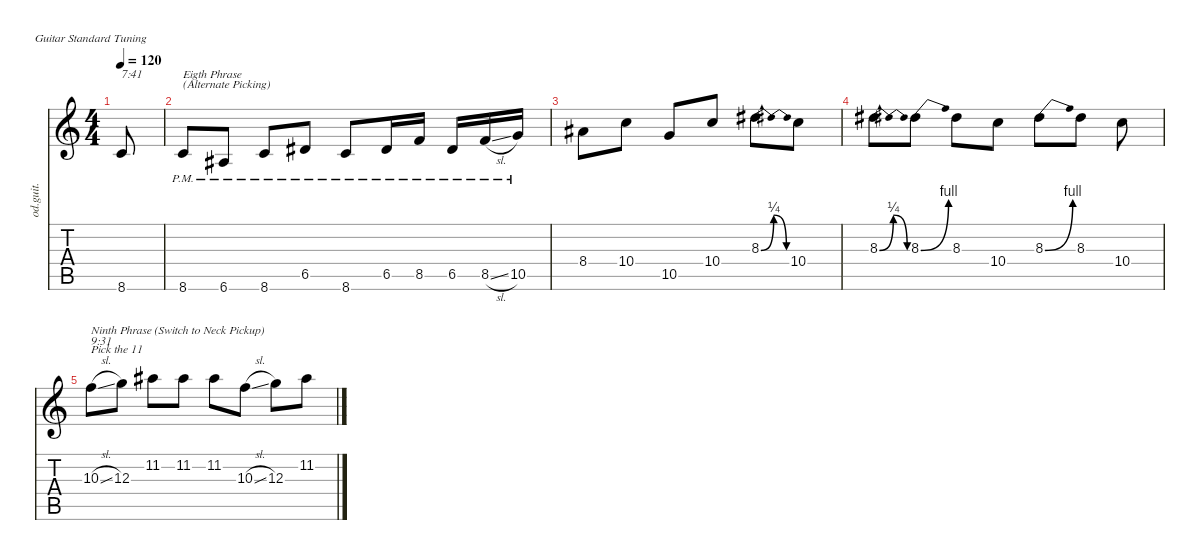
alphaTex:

\defaultSystemsLayout 4
\hideDynamics
\bracketExtendMode nobrackets
\otherSystemsTrackNameOrientation horizontal
\track ("Overdriven Guitar" "od.guit.") {instrument overdrivenguitar}
\staff {score tabs}
\tuning (E4 B3 G3 D3 A2 E2)
\ts (4 4)
\tempo 120
\clef g2
\ks c
8.6.8{txt "7:41" dy mf beam Up} |
8.6{pm}.8{txt "Eigth Phrase\n(Alternate Picking)" beam Up} 6.6{pm acc #}.8{beam Up} 8.6{pm}.8{beam Up} 6.5{pm acc #}.8{beam Up} 8.6{pm}.8{beam Up} 6.5{pm acc #}.16{beam Up} 8.5{pm}.16{beam Up} 6.5{pm acc #}.16{beam Up} 8.5{sl pm}.16{beam Up} 10.5{pm}.16{beam Up} |
8.4{acc #}.8{beam Down} 10.4.8{beam Down} 10.5.8{beam Up} 10.4.8{beam Up} 8.3{be (bendrelease 0 0 10.799999999999999 1 20.4 1 30 0) acc #}.8{beam Down} 10.4.8{beam Down} |
8.3{be (bendrelease 0 0 10.2 1 20.4 1 30 0) acc #}.8{beam Down} 8.3{be (bend 0 0 15 4) acc #}.8{beam Down} 8.3{acc #}.8{beam Down} 10.4.8{beam Down} 8.3{be (bend 0 0 15 4) acc #}.8{beam Down} 8.3{acc #}.8{beam Down} 10.4.8{beam Down} |
10.3{sl}.8{txt "Ninth Phrase (Switch to Neck Pickup)\n9:31\nPick the 11" beam Down} 12.3.8{beam Down} 11.2{acc #}.8{beam Down} 11.2{acc #}.8{beam Down} 11.2{acc #}.8{beam Down} 10.3{sl}.8{beam Down} 12.3.8{beam Down} 11.2{acc #}.8{beam Down}
